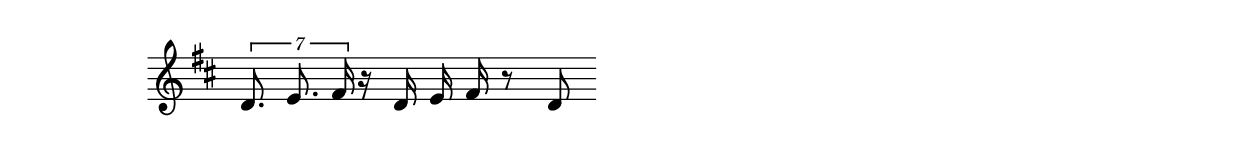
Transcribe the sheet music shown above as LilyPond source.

#(ly:set-option 'midi-extension "mid")
\version "2.12.3"
\include "english.ly"
\header{
title = ""
composer = ""
}
%{
S--R--G -SRG  -S

%}
melody = {
\once \override Staff.TimeSignature #'stencil = ##f
\clef treble
\key c \major
\autoBeamOn
\cadenzaOn


    \times 4/7{ c'8. d'8. e'16 }     r16 c'16 d'16 e'16  r8 c'8

}


text = \lyricmode {

}

\score{
\transpose c' d'
<<
\new Voice = "one" {
\melody
}
\new Lyrics \lyricsto "one" \text
>>
\layout {
\context {
\Score
\remove "Bar_number_engraver"
}
}
\midi {
\context {
\Score
tempoWholesPerMinute = #(ly:make-moment 200 4)
}
}
}